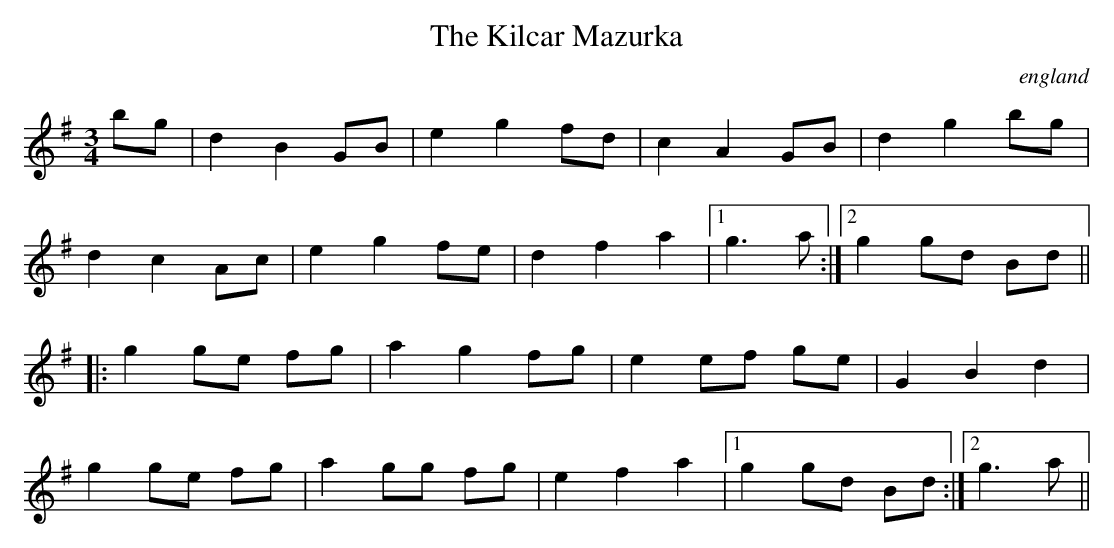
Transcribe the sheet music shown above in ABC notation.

X:1
T:Kilcar Mazurka, The
O:england
M:3/4
K:G
bg|d2 B2 GB|e2 g2 fd|c2 A2 GB|d2 g2 bg|
d2 c2 Ac|e2 g2 fe|d2 f2 a2|1 g3a:|2 g2 gd Bd||
|:g2 ge fg|a2 g2 fg|e2 ef ge|G2 B2 d2|
g2 ge fg|a2 gg fg|e2 f2 a2|1 g2 gd Bd:|2 g3a||
